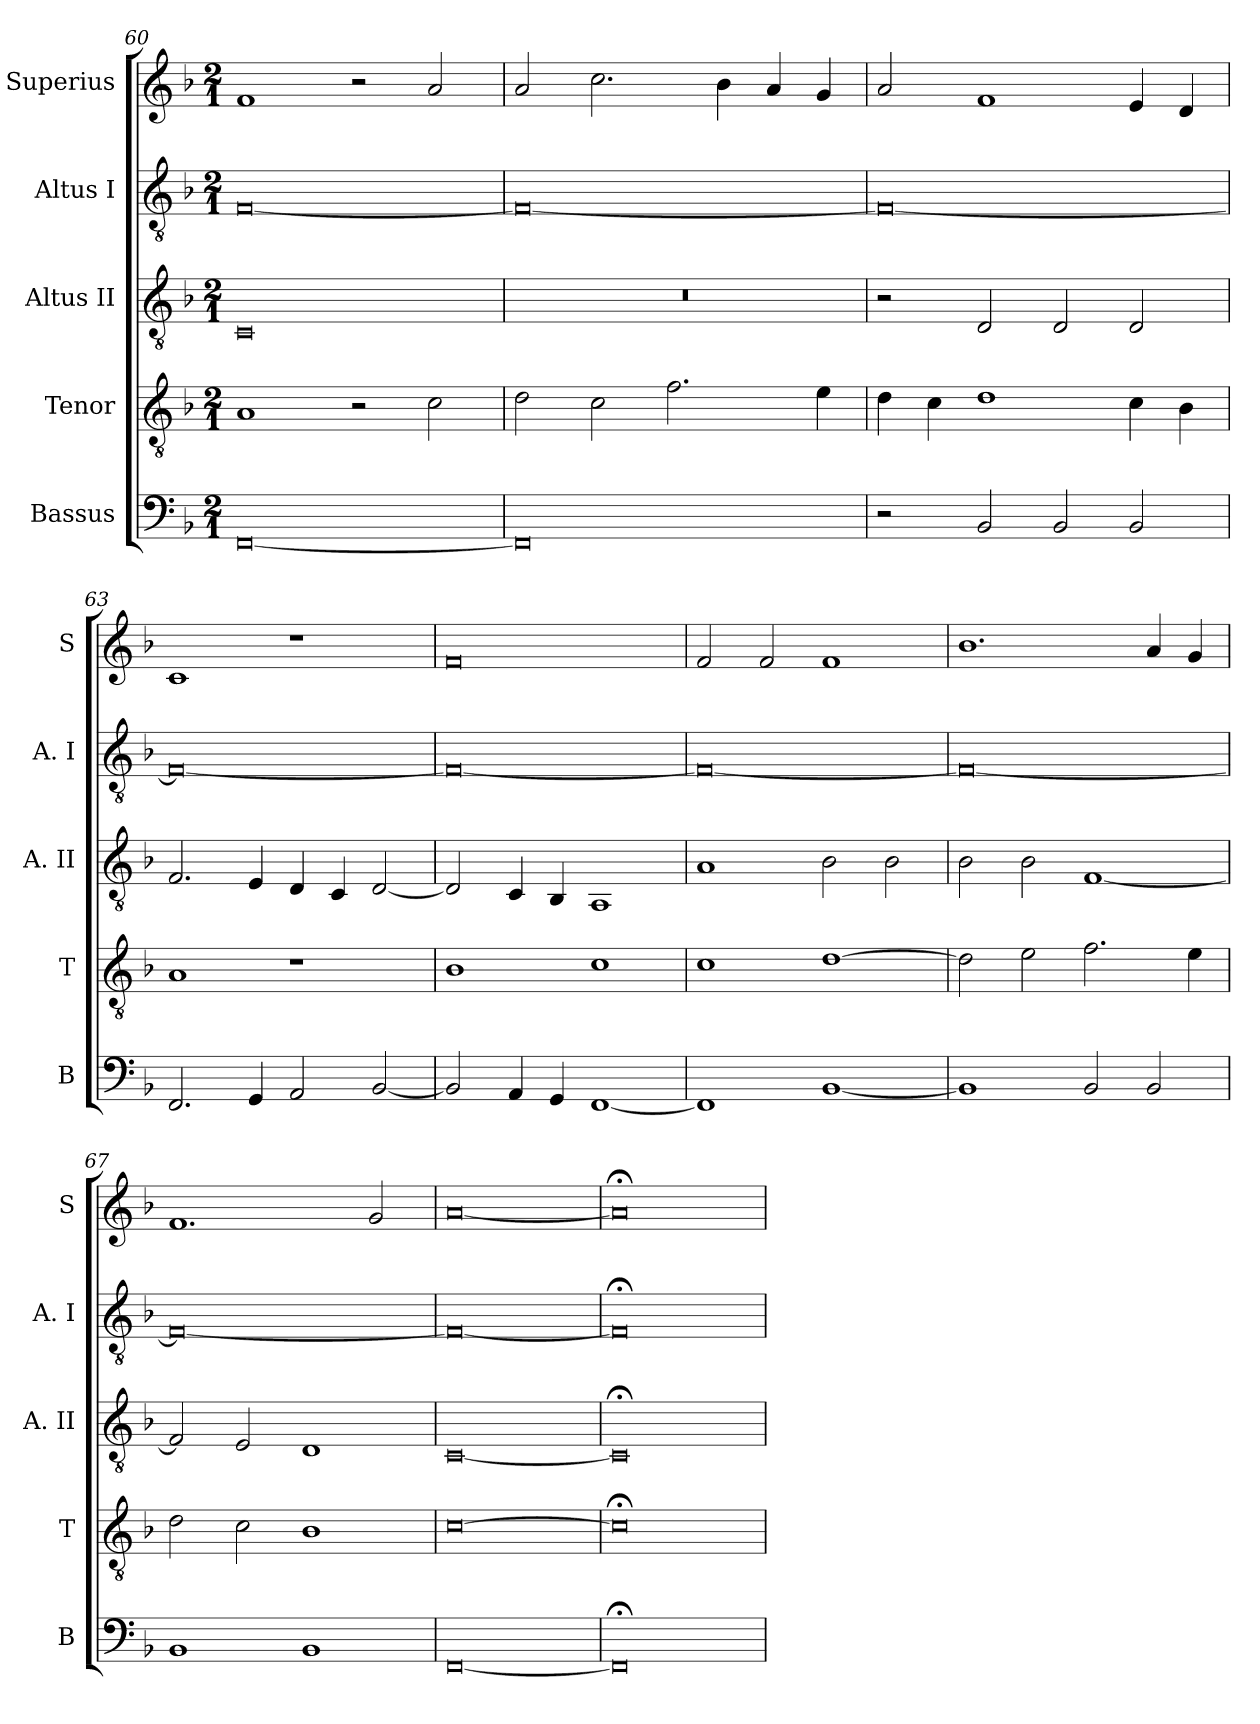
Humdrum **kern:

**kern	**kern	**kern	**kern	**kern
*part5	*part4	*part3	*part2	*part1
*staff5	*staff4	*staff3	*staff2	*staff1
*I"Bassus	*I"Tenor	*I"Altus II	*I"Altus I	*I"Superius
*I'B	*I'T	*I'A. II	*I'A. I	*I'S
*clefF4	*clefGv2	*clefGv2	*clefGv2	*clefG2
*k[b-]	*k[b-]	*k[b-]	*k[b-]	*k[b-]
*F:	*F:	*F:	*F:	*F:
*M2/1	*M2/1	*M2/1	*M2/1	*M2/1
=60	=60	=60	=60	=60
[0FF	1A	0C	[0F	1f
.	2r	.	.	2r
.	2c	.	.	2a
=61	=61	=61	=61	=61
0FF]	2d	0r	0F_	2a
.	2c	.	.	2.cc
.	2.f	.	.	.
.	.	.	.	4b-
.	.	.	.	4a
.	4e	.	.	4g
=62	=62	=62	=62	=62
2r	4d	2r	0F_	2a
.	4c	.	.	.
2BB-	1d	2D	.	1f
2BB-	.	2D	.	.
2BB-	4c	2D	.	4e
.	4B-	.	.	4d
=63	=63	=63	=63	=63
2.FF	1A	2.F	0F_	1c
4GG	.	4E	.	.
2AA	1r	4D	.	1r
.	.	4C	.	.
[2BB-	.	[2D	.	.
=64	=64	=64	=64	=64
2BB-]	1B-	2D]	0F_	0f
4AA	.	4C	.	.
4GG	.	4BB-	.	.
[1FF	1c	1AA	.	.
=65	=65	=65	=65	=65
1FF]	1c	1A	0F_	2f
.	.	.	.	2f
[1BB-	[1d	2B-	.	1f
.	.	2B-	.	.
=66	=66	=66	=66	=66
1BB-]	2d]	2B-	0F_	1.b-
.	2e	2B-	.	.
2BB-	2.f	[1F	.	.
2BB-	.	.	.	4a
.	4e	.	.	4g
=67	=67	=67	=67	=67
1BB-	2d	2F]	0F_	1.f
.	2c	2E	.	.
1BB-	1B-	1D	.	.
.	.	.	.	2g
=68	=68	=68	=68	=68
[0FF	[0c	[0C	0F_	[0a
=69	=69	=69	=69	=69
0FF;<]	0c;<]	0C;<]	0F;<]	0a;<]
=	=	=	=	=
*-	*-	*-	*-	*-
